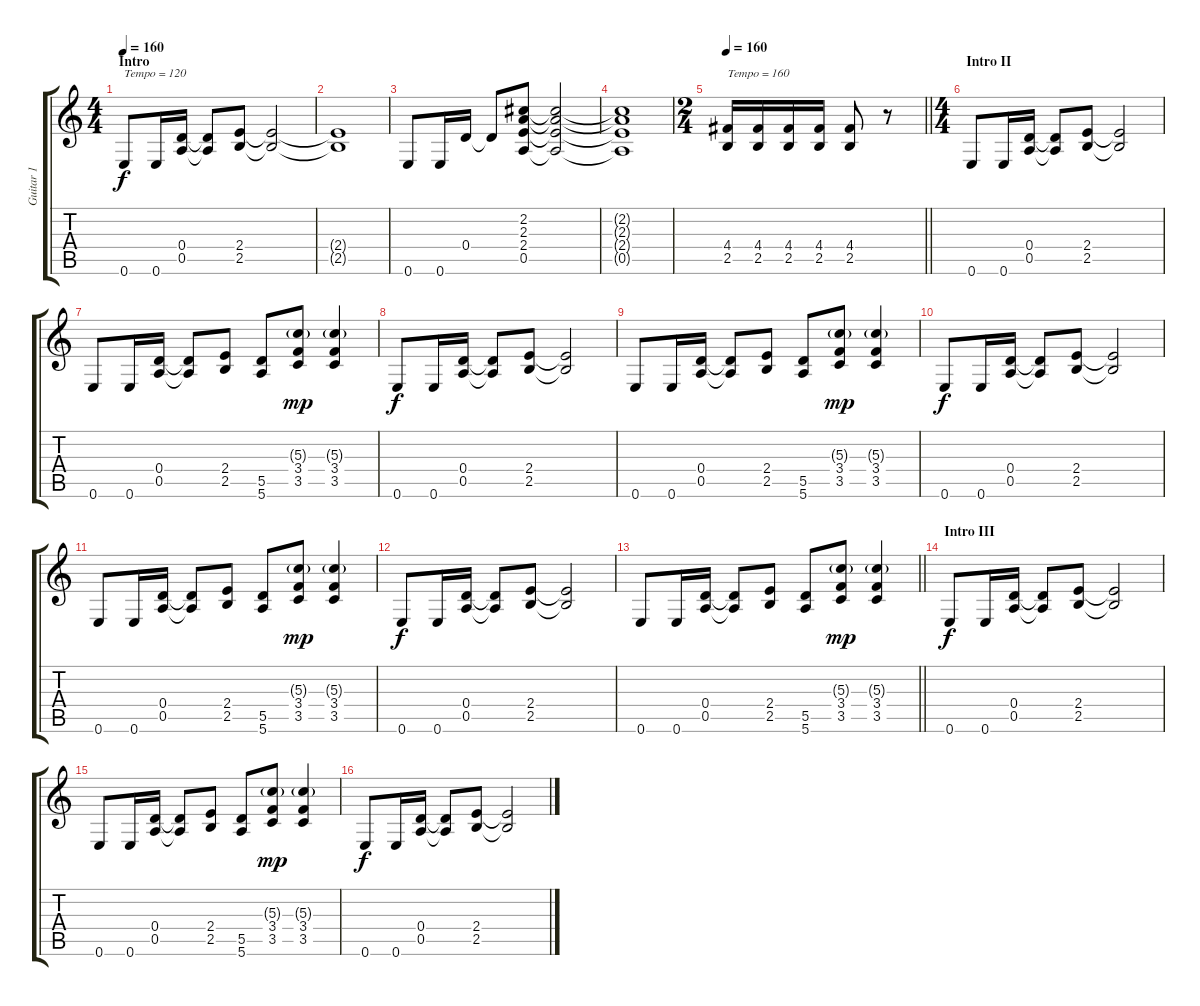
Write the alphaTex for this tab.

\track ("Guitar 1" "Guitar 1") {instrument distortionguitar}
\staff {score tabs}
\tuning (E4 B3 G3 D3 A2 E2) {hide}
\ts (4 4)
\section ("" "Intro")
\tempo 160
\tempo 120
\tempo 160
\clef g2
\ks c
0.6.8{txt "Tempo = 120" dy f instrument distortionguitar} 0.6.16 (0.4 0.5).16 (0.4{t} 0.5{t}).8 (2.4 2.5).8 (2.4{t} 2.5{t}).2 |
(2.4{t} 2.5{t}).1 |
0.6.8 0.6.16 0.4.16 0.4{t}.8 (2.2 2.3 2.4 0.5).8 (2.2{t} 2.3{t} 2.4{t} 0.5{t}).2 |
(2.2{t} 2.3{t} 2.4{t} 0.5{t}).1 |
\ts (2 4)
\tempo 160
\barLineRight lightlight
(4.4 2.5).16{txt "Tempo = 160"} (4.4 2.5).16 (4.4 2.5).16 (4.4 2.5).16 (4.4 2.5).8 r.8 |
\ts (4 4)
\section ("" "Intro II")
0.6.8 0.6.16 (0.4 0.5).16 (0.4{t} 0.5{t}).8 (2.4 2.5).8 (2.4{t} 2.5{t}).2 |
0.6.8 0.6.16 (0.4 0.5).16 (0.4{t} 0.5{t}).8 (2.4 2.5).8 (5.5 5.6).8 (5.3{g} 3.4 3.5).8{dy mp} (5.3{g} 3.4 3.5).4 |
0.6.8{dy f} 0.6.16 (0.4 0.5).16 (0.4{t} 0.5{t}).8 (2.4 2.5).8 (2.4{t} 2.5{t}).2 |
0.6.8 0.6.16 (0.4 0.5).16 (0.4{t} 0.5{t}).8 (2.4 2.5).8 (5.5 5.6).8 (5.3{g} 3.4 3.5).8{dy mp} (5.3{g} 3.4 3.5).4 |
0.6.8{dy f} 0.6.16 (0.4 0.5).16 (0.4{t} 0.5{t}).8 (2.4 2.5).8 (2.4{t} 2.5{t}).2 |
0.6.8 0.6.16 (0.4 0.5).16 (0.4{t} 0.5{t}).8 (2.4 2.5).8 (5.5 5.6).8 (5.3{g} 3.4 3.5).8{dy mp} (5.3{g} 3.4 3.5).4 |
0.6.8{dy f} 0.6.16 (0.4 0.5).16 (0.4{t} 0.5{t}).8 (2.4 2.5).8 (2.4{t} 2.5{t}).2 |
\barLineRight lightlight
0.6.8 0.6.16 (0.4 0.5).16 (0.4{t} 0.5{t}).8 (2.4 2.5).8 (5.5 5.6).8 (5.3{g} 3.4 3.5).8{dy mp} (5.3{g} 3.4 3.5).4 |
\section ("" "Intro III")
0.6.8{dy f} 0.6.16 (0.4 0.5).16 (0.4{t} 0.5{t}).8 (2.4 2.5).8 (2.4{t} 2.5{t}).2 |
0.6.8 0.6.16 (0.4 0.5).16 (0.4{t} 0.5{t}).8 (2.4 2.5).8 (5.5 5.6).8 (5.3{g} 3.4 3.5).8{dy mp} (5.3{g} 3.4 3.5).4 |
0.6.8{dy f} 0.6.16 (0.4 0.5).16 (0.4{t} 0.5{t}).8 (2.4 2.5).8 (2.4{t} 2.5{t}).2
